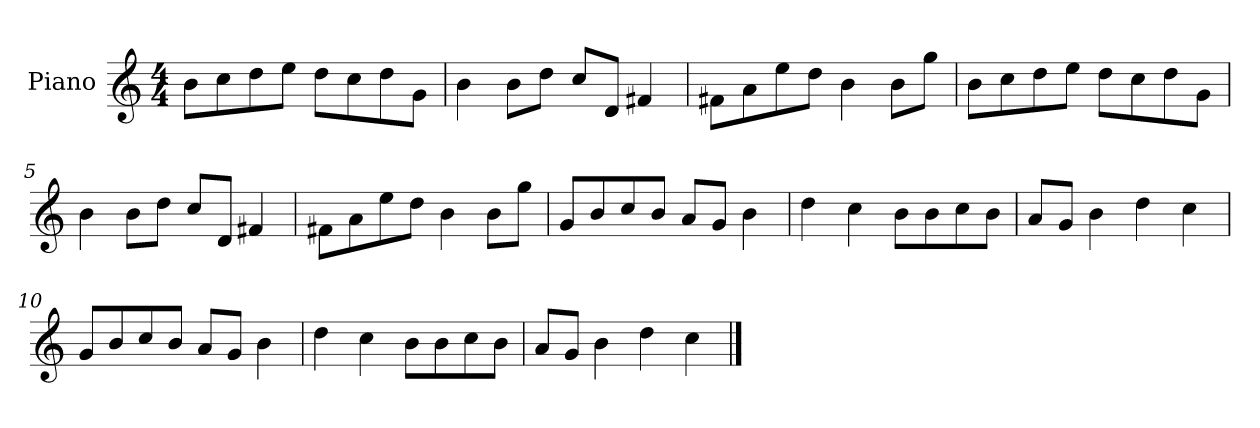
**kern
*part1
*staff1
*I"Piano
*I'P-no
*clefG2
*k[]
*M4/4
*MM90
=1
8b\L
8cc\
8dd\
8ee\J
8dd\L
8cc\
8dd\
8g\J
=2
4b\
8b\L
8dd\J
8cc/L
8d/J
4f#X/
=3
8f#X\L
8a\
8ee\
8dd\J
4b\
8b\L
8gg\J
=4
8b\L
8cc\
8dd\
8ee\J
8dd\L
8cc\
8dd\
8g\J
=5
4b\
8b\L
8dd\J
8cc/L
8d/J
4f#X/
!!LO:LB:g=z
=6
8f#X\L
8a\
8ee\
8dd\J
4b\
8b\L
8gg\J
=7
8g/L
8b/
8cc/
8b/J
8a/L
8g/J
4b\
=8
4dd\
4cc\
8b\L
8b\
8cc\
8b\J
=9
8a/L
8g/J
4b\
4dd\
4cc\
=10
8g/L
8b/
8cc/
8b/J
8a/L
8g/J
4b\
=11
4dd\
4cc\
8b\L
8b\
8cc\
8b\J
!!LO:LB:g=z
=12
8a/L
8g/J
4b\
4dd\
4cc\
==
*-
